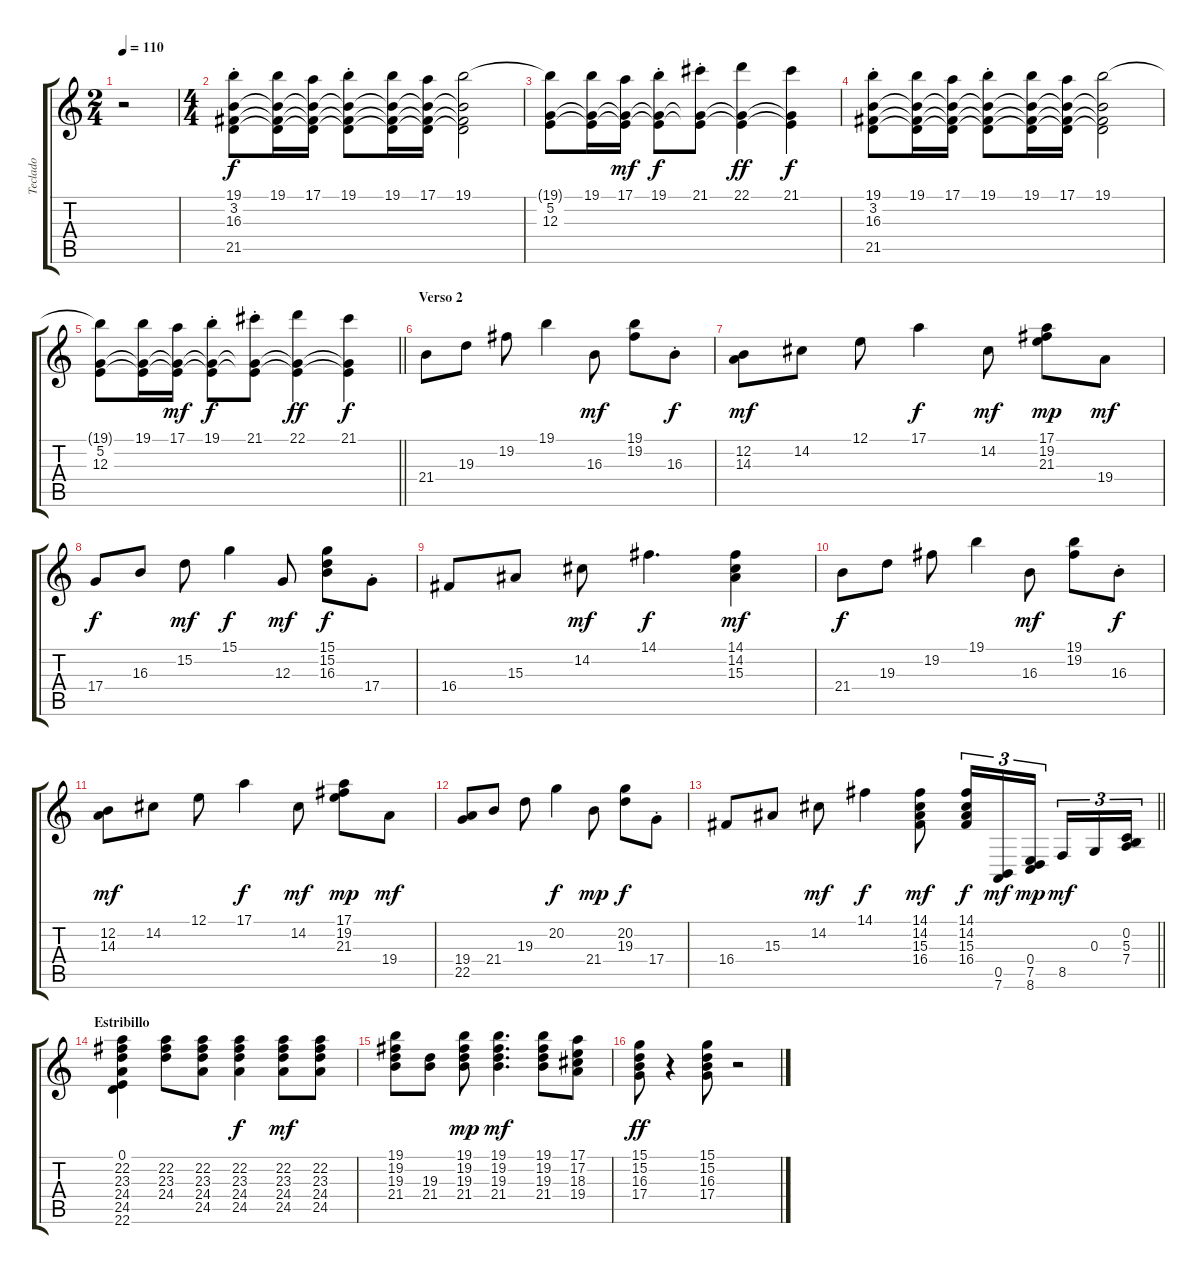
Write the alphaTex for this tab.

\track ("Teclado" "Teclado") {instrument drawbarorgan}
\staff {score tabs}
\tuning (E4 B3 G3 D3 A2 E2) {hide}
\ts (2 4)
\tempo 110
\clef g2
\ks c
r.2{dy ff} |
\ts (4 4)
(19.1{st} 3.2 16.3 21.5).8{dy f volume 16} (19.1 3.2{t} 16.3{t} 21.5{t}).16 (17.1 3.2{t} 16.3{t} 21.5{t}).16 (19.1{st} 3.2{t} 16.3{t} 21.5{t}).8 (19.1 3.2{t} 16.3{t} 21.5{t}).16 (17.1 3.2{t} 16.3{t} 21.5{t}).16 (19.1 3.2{t} 16.3{t} 21.5{t}).2 |
(19.1{t} 5.2 12.3).8 (19.1 5.2{t} 12.3{t}).16 (17.1 5.2{t} 12.3{t}).16{dy mf} (19.1{st} 5.2{t} 12.3{t}).8{dy f} (21.1{st} 5.2{t} 12.3{t}).8 (22.1 5.2{t} 12.3{t}).4{dy ff} (21.1 5.2{t} 12.3{t}).4{dy f} |
(19.1{st} 3.2 16.3 21.5).8 (19.1 3.2{t} 16.3{t} 21.5{t}).16 (17.1 3.2{t} 16.3{t} 21.5{t}).16 (19.1{st} 3.2{t} 16.3{t} 21.5{t}).8 (19.1 3.2{t} 16.3{t} 21.5{t}).16 (17.1 3.2{t} 16.3{t} 21.5{t}).16 (19.1 3.2{t} 16.3{t} 21.5{t}).2 |
\barLineRight lightlight
(19.1{t} 5.2 12.3).8 (19.1 5.2{t} 12.3{t}).16 (17.1 5.2{t} 12.3{t}).16{dy mf} (19.1{st} 5.2{t} 12.3{t}).8{dy f} (21.1{st} 5.2{t} 12.3{t}).8 (22.1 5.2{t} 12.3{t}).4{dy ff} (21.1 5.2{t} 12.3{t}).4{dy f} |
\section ("" "Verso 2")
21.4.8{volume 8} 19.3.8 19.2.8 19.1.4 16.3.8{dy mf} (19.1 19.2).8 16.3{st}.8{dy f} |
(12.2 14.3).8{dy mf} 14.2.8 12.1.8 17.1.4{dy f} 14.2.8{dy mf} (17.1 19.2 21.3).8{dy mp} 19.4.8{dy mf} |
17.4.8{dy f} 16.3.8 15.2.8{dy mf} 15.1.4{dy f} 12.3.8{dy mf} (15.1 15.2 16.3).8{dy f} 17.4{st}.8 |
16.4.8 15.3.8 14.2.8{dy mf} 14.1.4{d dy f} (14.1 14.2 15.3).4{dy mf} |
21.4.8{dy f} 19.3.8 19.2.8 19.1.4 16.3.8{dy mf} (19.1 19.2).8 16.3{st}.8{dy f} |
(12.2 14.3).8{dy mf} 14.2.8 12.1.8 17.1.4{dy f} 14.2.8{dy mf} (17.1 19.2 21.3).8{dy mp} 19.4.8{dy mf} |
(19.4 22.5).8 21.4.8 19.3.8 20.2.4{dy f} 21.4.8{dy mp} (20.2 19.3).8{dy f} 17.4{st}.8 |
\barLineRight lightlight
16.4.8 15.3.8 14.2.8{dy mf} 14.1.4{dy f} (14.1 14.2 15.3 16.4).8{dy mf} (14.1 14.2 15.3 16.4).16{tu (3 2) dy f} (0.5 7.6).16{tu (3 2) dy mf} (0.4 7.5 8.6).16{tu (3 2) dy mp beam splitsecondary} 8.5.16{tu (3 2) dy mf} 0.3.16{tu (3 2)} (0.2 5.3 7.4).16{tu (3 2)} |
\section ("" "Estribillo")
(0.1 22.2 23.3 24.4 24.5 22.6).4 (22.2 23.3 24.4).8 (22.2 23.3 24.4 24.5).8 (22.2 23.3 24.4 24.5).4{dy f} (22.2 23.3 24.4 24.5).8{dy mf} (22.2 23.3 24.4 24.5).8 |
(19.1 19.2 19.3 21.4).8 (19.3 21.4).8 (19.1 19.2 19.3 21.4).8{dy mp} (19.1 19.2 19.3 21.4).4{d dy mf} (19.1 19.2 19.3 21.4).8 (17.1 17.2 18.3 19.4).8 |
(15.1 15.2 16.3 17.4).8{dy ff} r.4 (15.1 15.2 16.3 17.4).8 r.2
